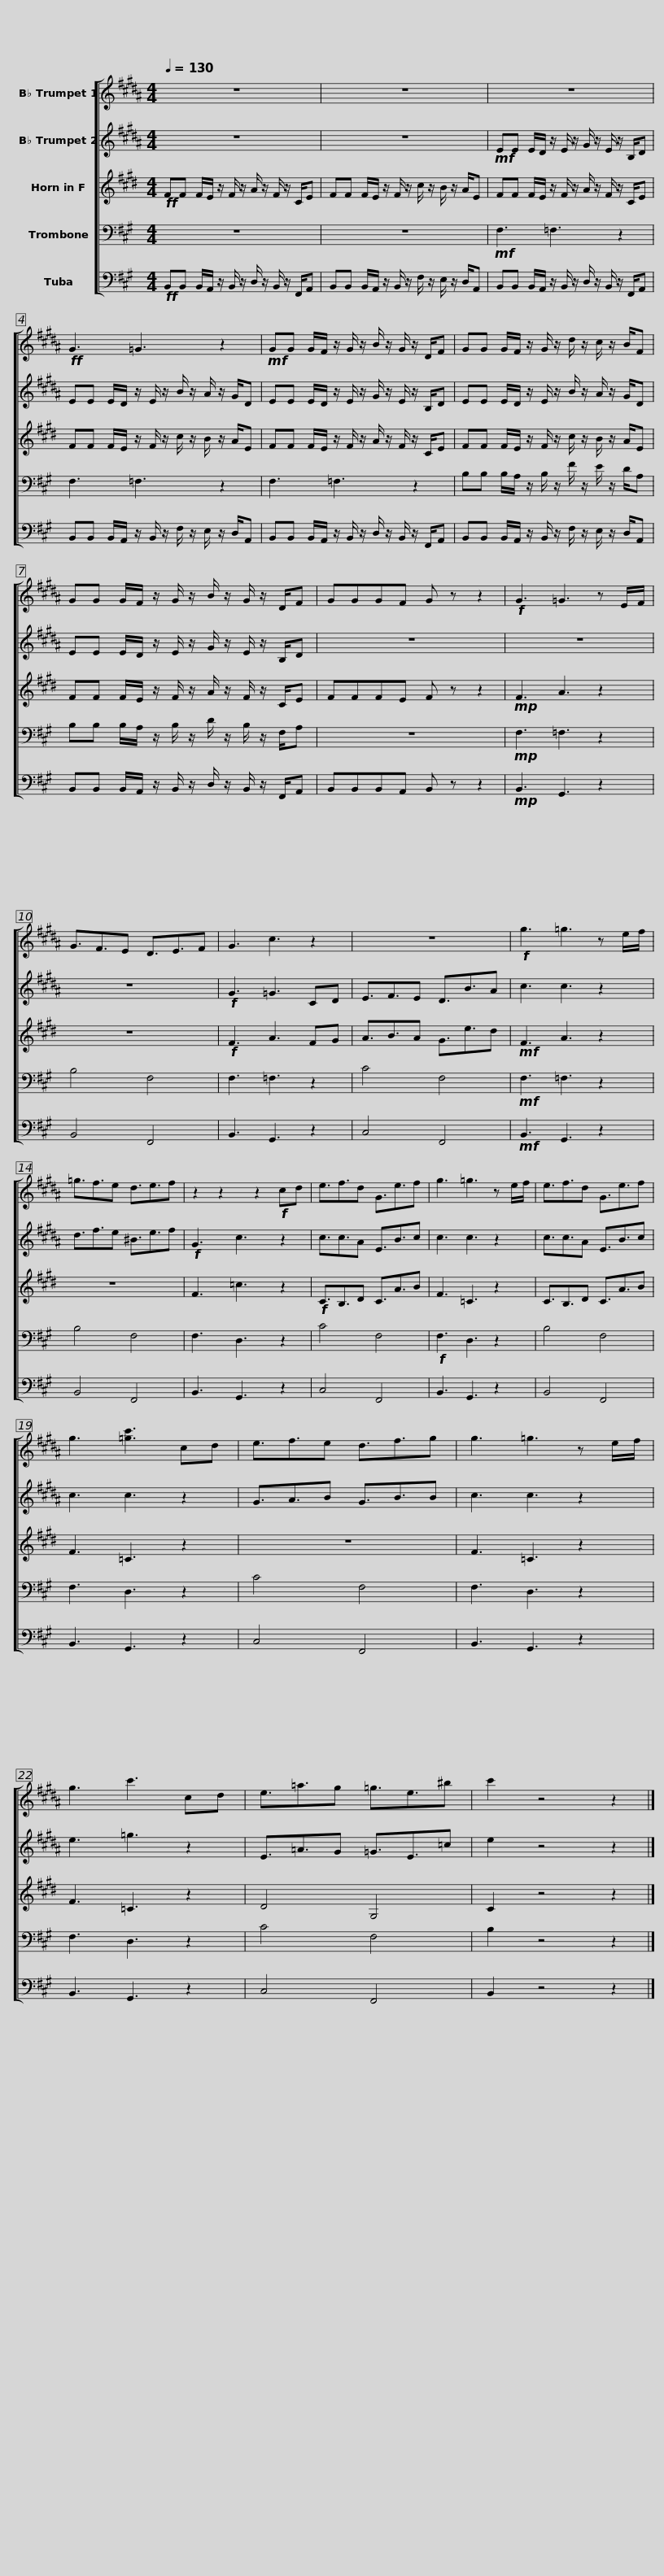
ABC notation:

X:1
%%score [ 1 2 3 4 5 ]
L:1/8
Q:1/4=130
M:4/4
I:linebreak $
K:A
V:1 treble transpose=-2
V:2 treble transpose=-2
V:3 treble transpose=-7
V:4 bass
V:5 bass
V:1
[K:B] z8 | z8 |$ z8 |!ff! G3 =G3 z2 |!mf! GG G/F/ z/ G/ z/ B/ z/ G/ z/ D/F |$ %5
 GG G/F/ z/ G/ z/ d/ z/ c/ z/ B/F | GG G/F/ z/ G/ z/ B/ z/ G/ z/ D/F | GGGF G z z2 |!f! G3 =G3 z E/F/ |$ G3/2F3/2E D3/2E3/2F | %10
 G3 c3 z2 | z8 |!f! g3 =g3 z e/f/ | =g3/2f3/2e d3/2e3/2f | z2 z2 z2!f! cd |$ %15
 e3/2f3/2d G3/2e3/2f | g3 =g3 z e/f/ | e3/2f3/2d G3/2e3/2f | g3 [=gc']3 cd | e3/2f3/2e d3/2f3/2g | %20
 g3 =g3 z e/f/ |$ g3 c'3 cd | e3/2=a3/2g =g3/2e3/2^b | c'2 z4 z2 |] %24
V:2
[K:B] z8 | z8 |$!mf! EE E/D/ z/ E/ z/ G/ z/ E/ z/ B,/D | EE E/D/ z/ E/ z/ B/ z/ A/ z/ G/D | EE E/D/ z/ E/ z/ G/ z/ E/ z/ B,/D |$ %5
 EE E/D/ z/ E/ z/ B/ z/ A/ z/ G/D | EE E/D/ z/ E/ z/ G/ z/ E/ z/ B,/D | z8 | z8 |$ z8 | %10
!f! G3 =G3 CD | E3/2F3/2E D3/2B3/2A | c3 c3 z2 | d3/2f3/2e ^B3/2e3/2f |!f! G3 c3 z2 |$ %15
 c3/2c3/2A E3/2B3/2c | c3 c3 z2 | c3/2c3/2A E3/2B3/2c | c3 c3 z2 | G3/2A3/2B G3/2B3/2B | %20
 c3 c3 z2 |$ e3 =g3 z2 | E3/2=A3/2G =G3/2E3/2=c | e2 z4 z2 |] %24
V:3
[K:E]!ff! FF F/E/ z/ F/ z/ A/ z/ F/ z/ C/E | FF F/E/ z/ F/ z/ c/ z/ B/ z/ A/E |$ FF F/E/ z/ F/ z/ A/ z/ F/ z/ C/E | FF F/E/ z/ F/ z/ c/ z/ B/ z/ A/E | FF F/E/ z/ F/ z/ A/ z/ F/ z/ C/E |$ %5
 FF F/E/ z/ F/ z/ c/ z/ B/ z/ A/E | FF F/E/ z/ F/ z/ A/ z/ F/ z/ C/E | FFFE F z z2 |!mp! F3 A3 z2 |$ z8 | %10
!f! F3 A3 FG | A3/2B3/2A G3/2e3/2d |!mf! F3 A3 z2 | z8 | F3 =c3 z2 |$ %15
!f! C3/2B,3/2D C3/2A3/2B | F3 =C3 z2 | C3/2B,3/2D C3/2A3/2B | F3 =C3 z2 | z8 | %20
 F3 =C3 z2 |$ F3 =C3 z2 | D4 G,4 | C2 z4 z2 |] %24
V:4
 z8 | z8 |$!mf! F,3 =F,3 z2 | F,3 =F,3 z2 | F,3 =F,3 z2 |$ %5
 B,B, B,/A,/ z/ B,/ z/ F/ z/ E/ z/ D/A, | B,B, B,/A,/ z/ B,/ z/ D/ z/ B,/ z/ F,/A, | z8 |!mp! F,3 =F,3 z2 |$ B,4 F,4 | %10
 F,3 =F,3 z2 | C4 F,4 |!mf! F,3 =F,3 z2 | B,4 F,4 | F,3 D,3 z2 |$ %15
 C4 F,4 |!f! F,3 D,3 z2 | B,4 F,4 | F,3 D,3 z2 | C4 F,4 | %20
 F,3 D,3 z2 |$ F,3 D,3 z2 | C4 F,4 | B,2 z4 z2 |] %24
V:5
!ff! B,,B,, B,,/A,,/ z/ B,,/ z/ D,/ z/ B,,/ z/ F,,/A,, | B,,B,, B,,/A,,/ z/ B,,/ z/ F,/ z/ E,/ z/ D,/A,, |$ B,,B,, B,,/A,,/ z/ B,,/ z/ D,/ z/ B,,/ z/ F,,/A,, | B,,B,, B,,/A,,/ z/ B,,/ z/ F,/ z/ E,/ z/ D,/A,, | B,,B,, B,,/A,,/ z/ B,,/ z/ D,/ z/ B,,/ z/ F,,/A,, |$ %5
 B,,B,, B,,/A,,/ z/ B,,/ z/ F,/ z/ E,/ z/ D,/A,, | B,,B,, B,,/A,,/ z/ B,,/ z/ D,/ z/ B,,/ z/ F,,/A,, | B,,B,,B,,A,, B,, z z2 |!mp! B,,3 G,,3 z2 |$ B,,4 F,,4 | %10
 B,,3 G,,3 z2 | C,4 F,,4 |!mf! B,,3 G,,3 z2 | B,,4 F,,4 | B,,3 G,,3 z2 |$ %15
 C,4 F,,4 | B,,3 G,,3 z2 | B,,4 F,,4 | B,,3 G,,3 z2 | C,4 F,,4 | %20
 B,,3 G,,3 z2 |$ B,,3 G,,3 z2 | C,4 F,,4 | B,,2 z4 z2 |] %24
